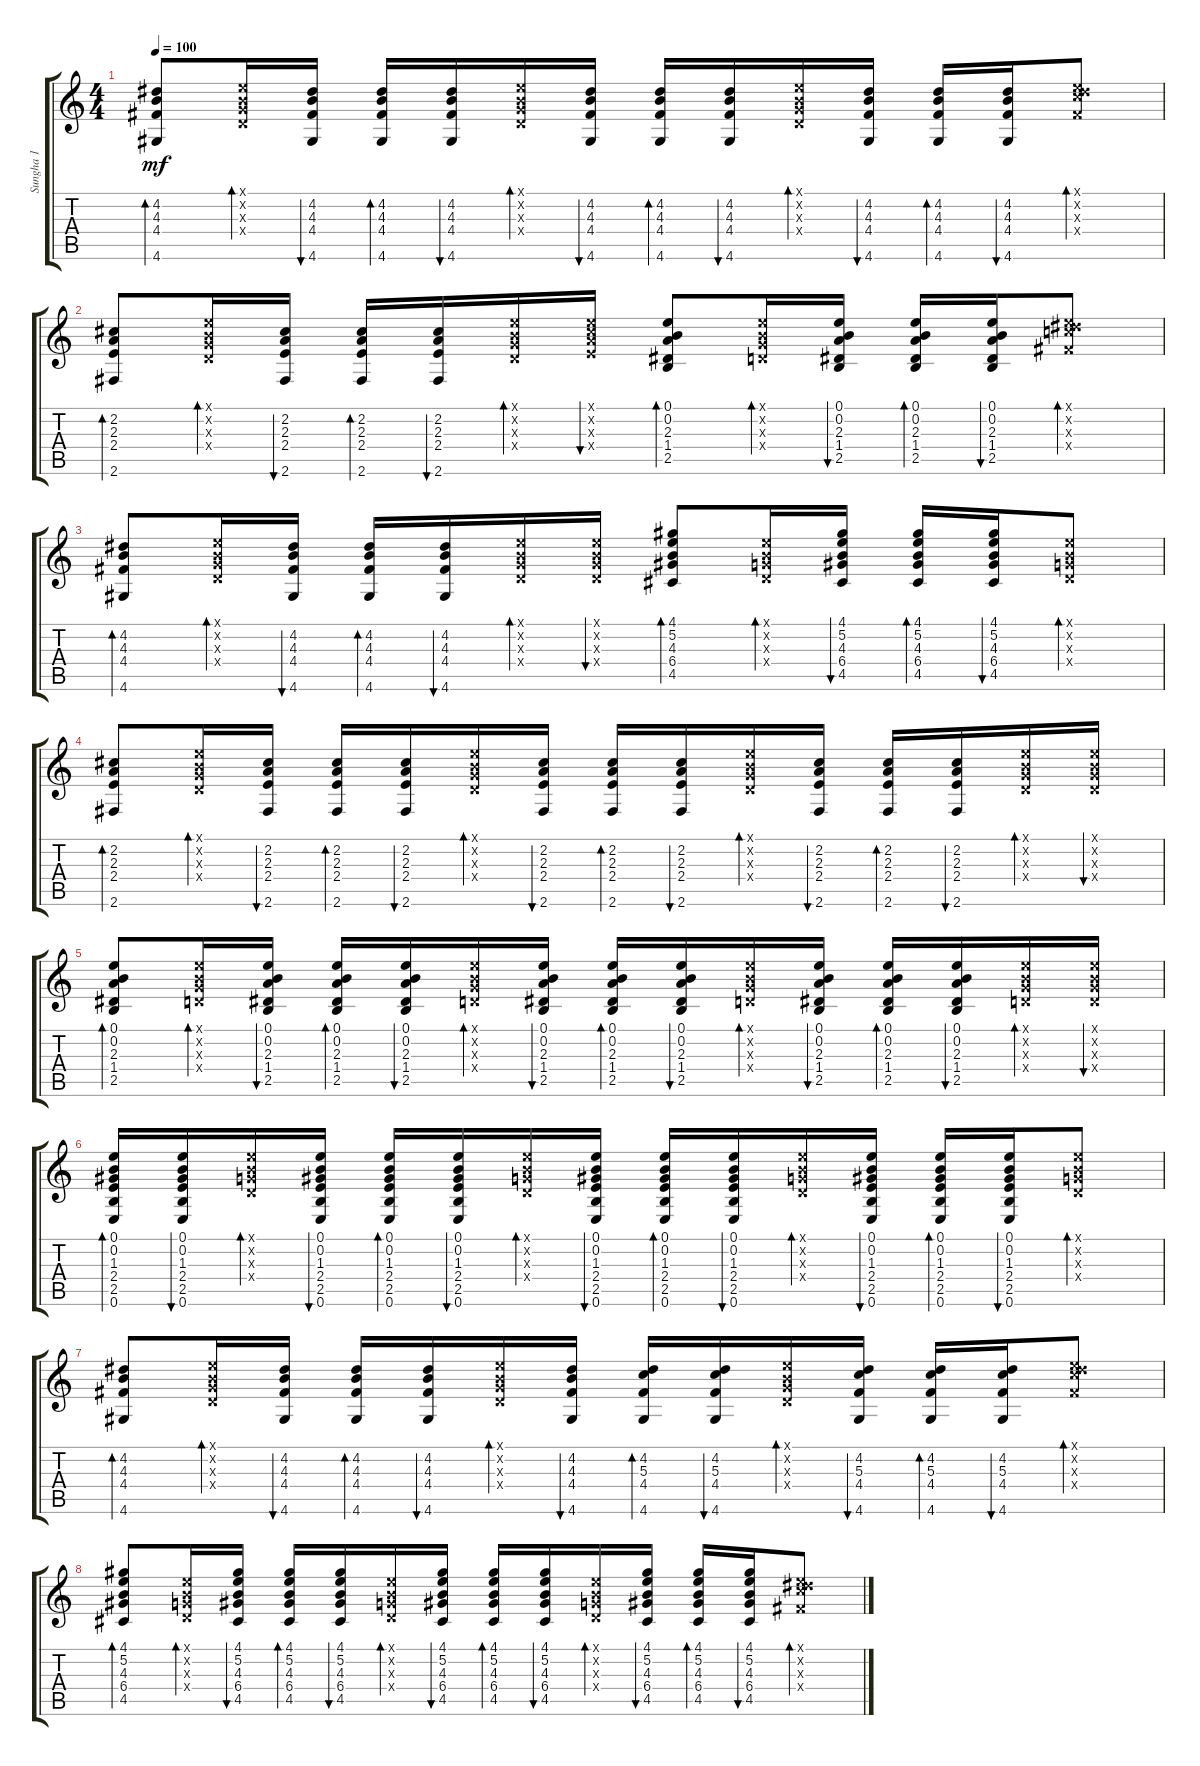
\track ("Sungha 1" "Sungha 1") {instrument acousticguitarsteel}
\staff {score tabs}
\tuning (E4 B3 G3 D3 A2 E2) {hide}
\ts (4 4)
\tempo 100
\clef g2
\ks c
(4.2 4.3 4.4 4.6).8{bd 30 dy mf} (0.1{x} 0.2{x} 0.3{x} 0.4{x}).16{bd 30} (4.2 4.3 4.4 4.6).16{bu 30} (4.2 4.3 4.4 4.6).16{bd 30} (4.2 4.3 4.4 4.6).16{bu 30} (0.1{x} 0.2{x} 0.3{x} 0.4{x}).16{bd 30} (4.2 4.3 4.4 4.6).16{bu 30} (4.2 4.3 4.4 4.6).16{bd 30} (4.2 4.3 4.4 4.6).16{bu 30} (0.1{x} 0.2{x} 0.3{x} 0.4{x}).16{bd 30} (4.2 4.3 4.4 4.6).16{bu 30} (4.2 4.3 4.4 4.6).16{bd 30} (4.2 4.3 4.4 4.6).16{bu 30} (0.1{x} 4.2{x} 5.3{x} 4.4{x}).8{bd 30} |
(2.2 2.3 2.4 2.6).8{bd 30} (0.1{x} 0.2{x} 0.3{x} 0.4{x}).16{bd 30} (2.2 2.3 2.4 2.6).16{bu 30} (2.2 2.3 2.4 2.6).16{bd 30} (2.2 2.3 2.4 2.6).16{bu 30} (0.1{x} 0.2{x} 0.3{x} 0.4{x}).16{bd 30} (0.1{x} 2.2{x} 2.3{x} 2.4{x}).16{bu 30} (0.1 0.2 2.3 1.4 2.5).8{bd 30} (0.1{x} 0.2{x} 0.3{x} 0.4{x}).16{bd 30} (0.1 0.2 2.3 1.4 2.5).16{bu 30} (0.1 0.2 2.3 1.4 2.5).16{bd 30} (0.1 0.2 2.3 1.4 2.5).16{bu 30} (0.1{x} 4.2{x} 5.3{x} 4.4{x}).8{bd 30} |
(4.2 4.3 4.4 4.6).8{bd 30} (0.1{x} 0.2{x} 0.3{x} 0.4{x}).16{bd 30} (4.2 4.3 4.4 4.6).16{bu 30} (4.2 4.3 4.4 4.6).16{bd 30} (4.2 4.3 4.4 4.6).16{bu 30} (0.1{x} 0.2{x} 0.3{x} 0.4{x}).16{bd 30} (0.1{x} 0.2{x} 0.3{x} 0.4{x}).16{bu 30} (4.1 5.2 4.3 6.4 4.5).8{bd 30} (0.1{x} 0.2{x} 0.3{x} 0.4{x}).16{bd 30} (4.1 5.2 4.3 6.4 4.5).16{bu 30} (4.1 5.2 4.3 6.4 4.5).16{bd 30} (4.1 5.2 4.3 6.4 4.5).16{bu 30} (0.1{x} 0.2{x} 0.3{x} 0.4{x}).8{bd 30} |
(2.2 2.3 2.4 2.6).8{bd 30} (0.1{x} 0.2{x} 0.3{x} 0.4{x}).16{bd 30} (2.2 2.3 2.4 2.6).16{bu 30} (2.2 2.3 2.4 2.6).16{bd 30} (2.2 2.3 2.4 2.6).16{bu 30} (0.1{x} 0.2{x} 0.3{x} 0.4{x}).16{bd 30} (2.2 2.3 2.4 2.6).16{bu 30} (2.2 2.3 2.4 2.6).16{bd 30} (2.2 2.3 2.4 2.6).16{bu 30} (0.1{x} 0.2{x} 0.3{x} 0.4{x}).16{bd 30} (2.2 2.3 2.4 2.6).16{bu 30} (2.2 2.3 2.4 2.6).16{bd 30} (2.2 2.3 2.4 2.6).16{bu 30} (0.1{x} 0.2{x} 0.3{x} 0.4{x}).16{bd 30} (0.1{x} 0.2{x} 0.3{x} 0.4{x}).16{bu 30} |
(0.1 0.2 2.3 1.4 2.5).8{bd 30} (0.1{x} 0.2{x} 0.3{x} 0.4{x}).16{bd 30} (0.1 0.2 2.3 1.4 2.5).16{bu 30} (0.1 0.2 2.3 1.4 2.5).16{bd 30} (0.1 0.2 2.3 1.4 2.5).16{bu 30} (0.1{x} 0.2{x} 0.3{x} 0.4{x}).16{bd 30} (0.1 0.2 2.3 1.4 2.5).16{bu 30} (0.1 0.2 2.3 1.4 2.5).16{bd 30} (0.1 0.2 2.3 1.4 2.5).16{bu 30} (0.1{x} 0.2{x} 0.3{x} 0.4{x}).16{bd 30} (0.1 0.2 2.3 1.4 2.5).16{bu 30} (0.1 0.2 2.3 1.4 2.5).16{bd 30} (0.1 0.2 2.3 1.4 2.5).16{bu 30} (0.1{x} 0.2{x} 0.3{x} 0.4{x}).16{bd 30} (0.1{x} 0.2{x} 0.3{x} 0.4{x}).16{bu 30} |
(0.1 0.2 1.3 2.4 2.5 0.6).16{bd 30} (0.1 0.2 1.3 2.4 2.5 0.6).16{bu 30} (0.1{x} 0.2{x} 0.3{x} 0.4{x}).16{bd 30} (0.1 0.2 1.3 2.4 2.5 0.6).16{bu 30} (0.1 0.2 1.3 2.4 2.5 0.6).16{bd 30} (0.1 0.2 1.3 2.4 2.5 0.6).16{bu 30} (0.1{x} 0.2{x} 0.3{x} 0.4{x}).16{bd 30} (0.1 0.2 1.3 2.4 2.5 0.6).16{bu 30} (0.1 0.2 1.3 2.4 2.5 0.6).16{bd 30} (0.1 0.2 1.3 2.4 2.5 0.6).16{bu 30} (0.1{x} 0.2{x} 0.3{x} 0.4{x}).16{bd 30} (0.1 0.2 1.3 2.4 2.5 0.6).16{bu 30} (0.1 0.2 1.3 2.4 2.5 0.6).16{bd 30} (0.1 0.2 1.3 2.4 2.5 0.6).16{bu 30} (0.1{x} 0.2{x} 0.3{x} 0.4{x}).8{bd 30} |
(4.2 4.3 4.4 4.6).8{bd 30} (0.1{x} 0.2{x} 0.3{x} 0.4{x}).16{bd 30} (4.2 4.3 4.4 4.6).16{bu 30} (4.2 4.3 4.4 4.6).16{bd 30} (4.2 4.3 4.4 4.6).16{bu 30} (0.1{x} 0.2{x} 0.3{x} 0.4{x}).16{bd 30} (4.2 4.3 4.4 4.6).16{bu 30} (4.2 5.3 4.4 4.6).16{bd 30} (4.2 5.3 4.4 4.6).16{bu 30} (0.1{x} 0.2{x} 0.3{x} 0.4{x}).16{bd 30} (4.2 5.3 4.4 4.6).16{bu 30} (4.2 5.3 4.4 4.6).16{bd 30} (4.2 5.3 4.4 4.6).16{bu 30} (0.1{x} 4.2{x} 5.3{x} 4.4{x}).8{bd 30} |
(4.1 5.2 4.3 6.4 4.5).8{bd 30} (0.1{x} 0.2{x} 0.3{x} 0.4{x}).16{bd 30} (4.1 5.2 4.3 6.4 4.5).16{bu 30} (4.1 5.2 4.3 6.4 4.5).16{bd 30} (4.1 5.2 4.3 6.4 4.5).16{bu 30} (0.1{x} 0.2{x} 0.3{x} 0.4{x}).16{bd 30} (4.1 5.2 4.3 6.4 4.5).16{bu 30} (4.1 5.2 4.3 6.4 4.5).16{bd 30} (4.1 5.2 4.3 6.4 4.5).16{bu 30} (0.1{x} 0.2{x} 0.3{x} 0.4{x}).16{bd 30} (4.1 5.2 4.3 6.4 4.5).16{bu 30} (4.1 5.2 4.3 6.4 4.5).16{bd 30} (4.1 5.2 4.3 6.4 4.5).16{bu 30} (0.1{x} 4.2{x} 5.3{x} 4.4{x}).8{bd 30}
